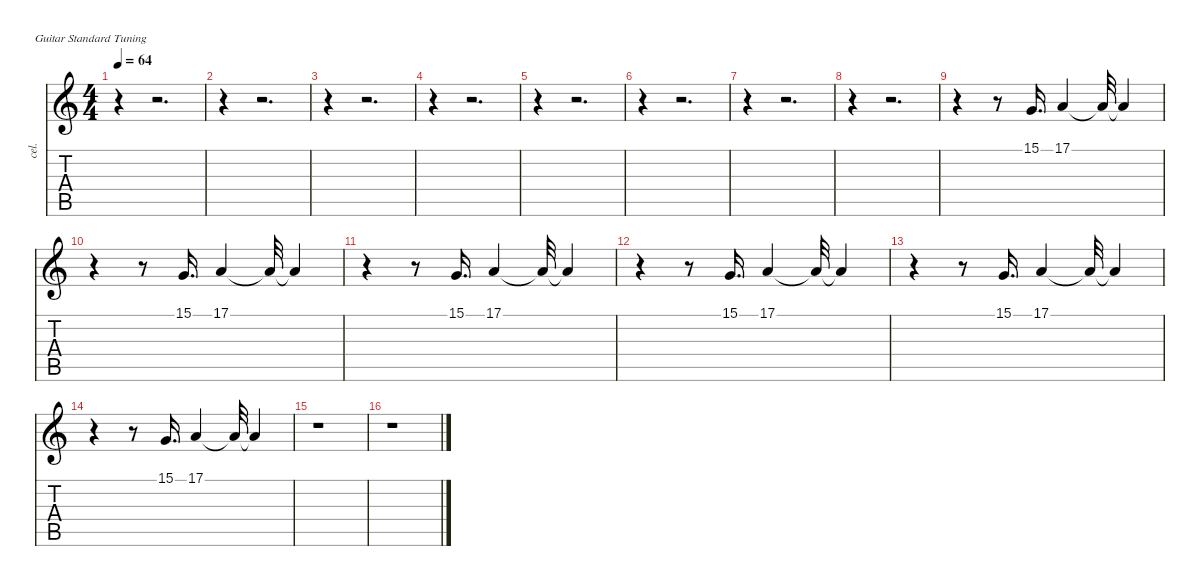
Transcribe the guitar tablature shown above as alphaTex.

\defaultSystemsLayout 4
\hideDynamics
\bracketExtendMode nobrackets
\otherSystemsTrackNameOrientation horizontal
\track ("Piste 3" "cel.") {instrument celesta}
\staff {score tabs}
\tuning (E4 B3 G3 D3 A2 E2)
\displaytranspose -12
\ts (4 4)
\tempo 64
\clef g2
\ks c
r.4{dy f} r.2{d} |
r.4 r.2{d} |
r.4 r.2{d} |
r.4 r.2{d} |
r.4 r.2{d} |
r.4 r.2{d} |
r.4 r.2{d} |
r.4 r.2{d} |
r.4 r.8 15.1.16{d} 17.1.4 17.1{t}.32 17.1{t}.4 |
r.4 r.8 15.1.16{d} 17.1.4 17.1{t}.32 17.1{t}.4 |
r.4 r.8 15.1.16{d} 17.1.4 17.1{t}.32 17.1{t}.4 |
r.4 r.8 15.1.16{d} 17.1.4 17.1{t}.32 17.1{t}.4 |
r.4 r.8 15.1.16{d} 17.1.4 17.1{t}.32 17.1{t}.4 |
r.4 r.8 15.1.16{d} 17.1.4 17.1{t}.32 17.1{t}.4 |
r.1 |
r.1
